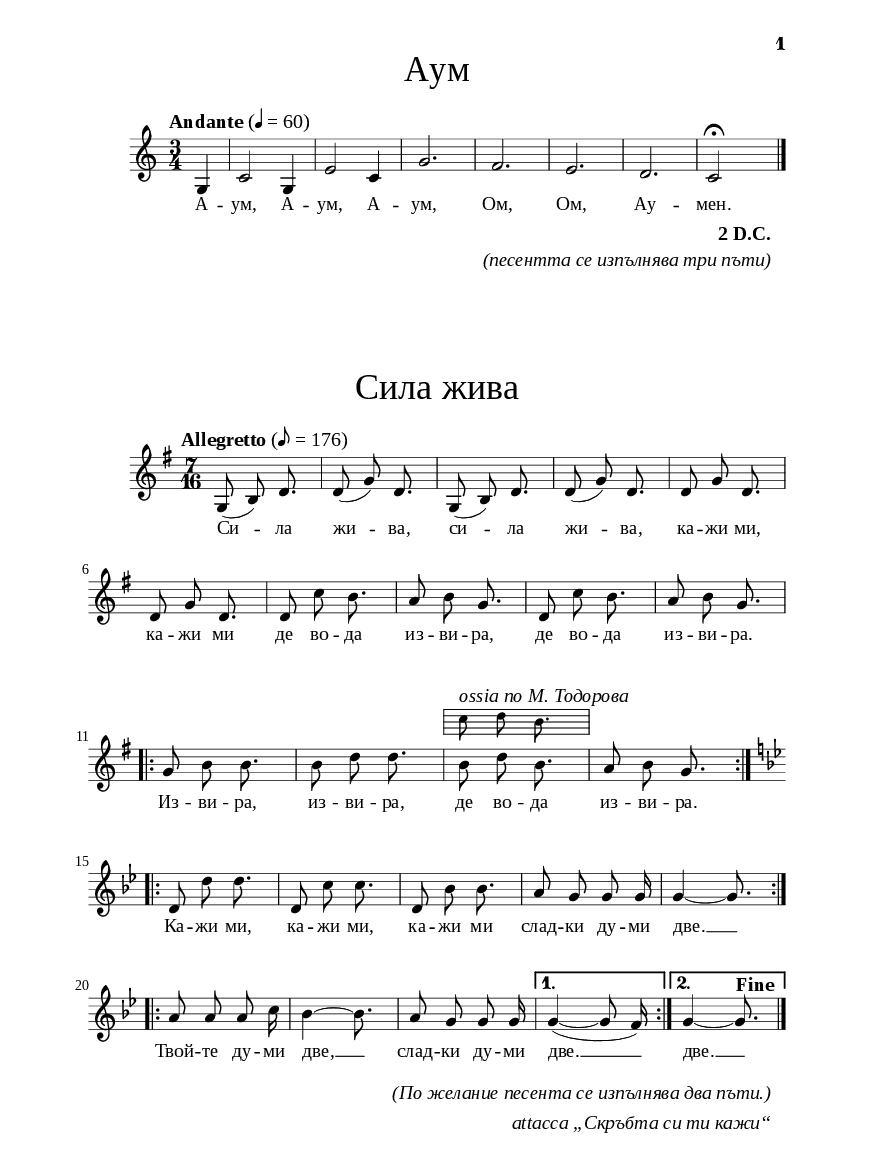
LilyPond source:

\version "2.24.4"

% include paper part and global functions
\include "include/globals.ily"

\bookpart {

  \label #'ref075
  \tocItem \markup "Аум"
  \include "include/bookpart-paper.ily"
  \score {
    \include "include/score-layout.ily"

    \new Voice \absolute {

      \clef treble
      \key c \major
      \time 3/4
      \tempoFunc "Andante" 4 "60"
      \autoBeamOff
      \partial 4

      g4 |  c'2 g4 | e'2 c'4 | g'2. |  f'2. | e'2. | d'2. | c'2 \fermata s4 | \bar "|."
    }

    \addlyrics {
      А -- ум, А
      -- ум, А -- ум, Ом, Ом, Ау -- мен.
    }

    \header {
      title = \titleFunc #'ref_desc_1 "Аум" "Aum"
    }

    \midi{}

  } % score

  \markup \dc-one "2 D.C."
  \markup \huge \italic \dc-one-nobold "(песентта се изпълнява три пъти)"

  \markup \vspace #4

  \label #'ref076_2
  \tocItem \markup "Сила жива"
  \include "include/bookpart-paper.ily"
  \score {
    \include "include/score-layout.ily"

    \new Staff = main \absolute {
      \clef treble
      \key g \major
      \time 7/16
      \tempoFunc "Allegretto" 8 "176"
      \autoBeamOff


      g8 ( b ) d'8. | d'8 ( g' ) d'8. | g8 ( b ) d'8. | d'8 ( g' ) d'8. | d'8 g' d'8. \break | % 6

      d'8 g' d'8. | d'8 c'' b'8. | a'8 b' g'8. | d'8 c'' b'8. | a'8 b' g'8. \break |

      \bar ".|:-|"  g'8 b' b'8. | b'8 d'' d''8. |


      <<
        { b'8 d''8 b'8. }

        \new Staff \with {
          \override VerticalAxisGroup.default-staff-staff-spacing =
          #'((basic-distance . 5.5)
             (padding . -10))
          \remove "Time_signature_engraver"
          alignAboveContext = #"main"
          fontSize = #-1.5
          \override StaffSymbol.staff-space = #(magstep -2)
          \override StaffSymbol.thickness = #(magstep -2)
          firstClef = ##f
        }
        {\autoBeamOff c''8 ^\markup { \large \italic "ossia по М. Тодорова"}  d''8 b'8.}
      >>



      | a'8 b' g'8. \bar ":.|.:" \break

      \key g \minor \repeat volta 2 { d'8 d'' d''8. | d'8 c'' c''8. | d'8 bes' bes'8. | a'8 g' g' g'16 | g'4 ~ g'8. } \break |

      \repeat volta 2 { a'8 a' a' c''16 | bes'4 ~ bes'8. | a'8 g' g' g'16 |}
      \alternative { {  g'4 ( ~ g'8 f'16 )  | } { \override Score.MetronomeMark.outside-staff-priority = #99 \override Score.MetronomeMark.X-extent=#'(0.5 . 2) g'4~\tempo " Fine" g'8. | \bar "|."} }


    }

    \addlyrics {
      Си -- ла жи
      -- ва, си -- ла жи -- ва, ка -- жи ми, ка -- жи
      ми де во -- да из -- ви -- ра, де во -- да из
      -- ви -- ра. Из -- ви -- ра, из -- ви -- ра, де
      во -- да из -- ви -- ра. Ка -- жи ми, ка -- жи
      ми, ка -- жи ми слад -- ки ду -- ми две. __ Твой --
      те ду -- ми две, __ слад -- ки ду -- ми две. __
      две. __}

      \header {
        title = \titleFunc #'ref_desc_19 "Сила жива" "Sila živa"
      }

      \midi{}

    } % score

    \markup \huge \italic \dc-one-nobold "(По желание песента се изпълнява два пъти.)"
    \markup \huge \italic \dc-one-nobold "attacca „Скръбта си ти кажи“"






  } % bookpart
